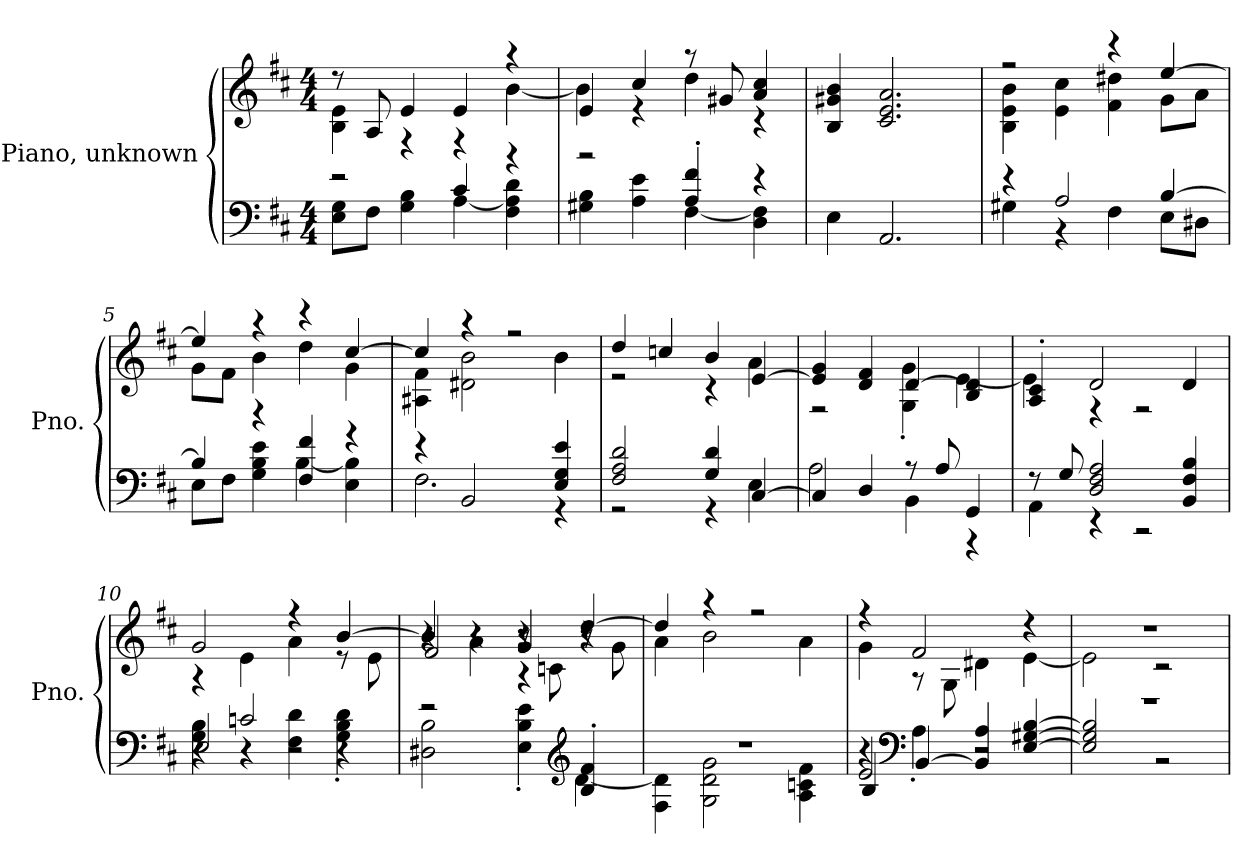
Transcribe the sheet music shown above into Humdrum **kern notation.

**kern	**kern
*part1	*part1
*staff2	*staff1
*I"Piano, unknown	*
*I'Pno.	*
*clefF4	*clefG2
*k[f#c#]	*k[f#c#]
*M4/4	*M4/4
*MM120	*MM120
=1	=1
*^	*^
2r	8E\ 8G\L	8r	4B\ 4e\
.	8F#\J	8A/	.
.	4G\ 4B\	4e/	4r
4c#/	[4A\	4e/	4r
4r	4F#\ 4A\] 4d\	4r	[4b\
=2	=2	=2	=2
2r	4G#X\ 4B\	4e/	4b\]
.	4A\ 4e\	4cc#/	4r
4A/' 4f#/'	[4F#\	8r	4dd\
.	.	8g#X/	.
4r	4D\ 4F#\]	4a/ 4cc#/	4r
*v	*v	*	*
*	*v	*v
=3	=3
4E\	4B/ 4g#X/ 4b/
2.AA/	2.c#/ 2.e/ 2.a/
=4	=4
*^	*^
4r	4G#X\	2r	4B\ 4e\ 4b\
2A/	4r	.	4e\ 4cc#\
.	4F#\	4r	4f#\ 4dd#X\
[4B/	8E\L	[4ee/	8g\L
.	8D#X\J	.	8a\J
=5	=5	=5	=5
4B/]	8E\L	4ee/]	8g\L
.	8F#\J	.	8f#\J
4r	4G\ 4B\ 4e\	4r	4b\
4F#/ 4f#/	[4B\	4r	4dd\
4r	4E\ 4B\]	[4cc#/	4g\
=6	=6	=6	=6
4r	2.F#\	4cc#/]	4A#X\ 4f#\
2BB/	.	4r	2d#X\ 2b\
.	.	2r	.
4E/ 4G/ 4e/	4r	.	4b\
!!LO:LB:g=z	!!
=7	=7	=7	=7
2F#/ 2A/ 2d/	2r	4dd/	2r
.	.	4ccn/	.
4G/ 4d/	4r	4b/	4r
[4C#/	4E\	[4e/	4a\
=8	=8	=8	=8
4C#/]	2A\	4e/] 4g/	2r
4D/	.	4d/ 4f#/	.
8r	4BB\	[4d/	4G\' 4g\'
8A/	.	.	.
4GG/	4r	4B/ 4d/]	[4e\
=9	=9	=9	=9
8r	4AA\	4A/' 4c#/'	4e\]
8G/	.	.	.
2D/ 2F#/ 2A/	4r	2d/	4r
.	2r	.	2r
4BB/ 4F#/ 4B/	.	4d/	.
=10	=10	=10	=10
*	*^	*	*
4r	4G\ 4B\	2E/	2g/	4r
2cn/	4r	.	.	4e\
.	4F#\ 4d\	2r	4r	4a\
4r	4G\' 4B\' 4d\'	.	[4b/	8r
.	.	.	.	8e\
*	*v	*v	*	*
=11	=11	=11	=11
*	*	*	*^
2r	2D#X\ 2B\	4b/]	4r	2f#/
.	.	4r	4a\	.
4r	4E\' 4B\' 4e\'	4r	8r	4g/
.	.	.	8cn\	.
*clefG2	*	*	*	*
4B/' 4f#/'	[4d\	[4dd/	8r	4r
.	.	.	8g\	.
*	*	*	*v	*v
=12	=12	=12	=12
1r	4F#\ 4d\]	4dd/]	4a\
.	2G\ 2d\ 2g\	4r	2b\
.	.	2r	.
.	4A\ 4cn\ 4f#\	.	4a\
!!LO:LB:g=z	!!
=13	=13	=13	=13
*	*^	*	*
2e/	4r	4B/	4r	4g\
*clefF4	*	*	*	*
.	4A'\	[4BB/	2f#/	8r
.	.	.	.	8G\
2r	2r	4BB/] 4A/	.	4d#X\
.	.	[4E/ [4G#X/ [4B/	4r	[4e\
*	*v	*v	*	*
=14	=14	=14	=14
1r	2E/] 2G#/] 2B/]	1r	2e\]
.	2r	.	2r
*v	*v	*	*
*	*v	*v
=	=
*-	*-
